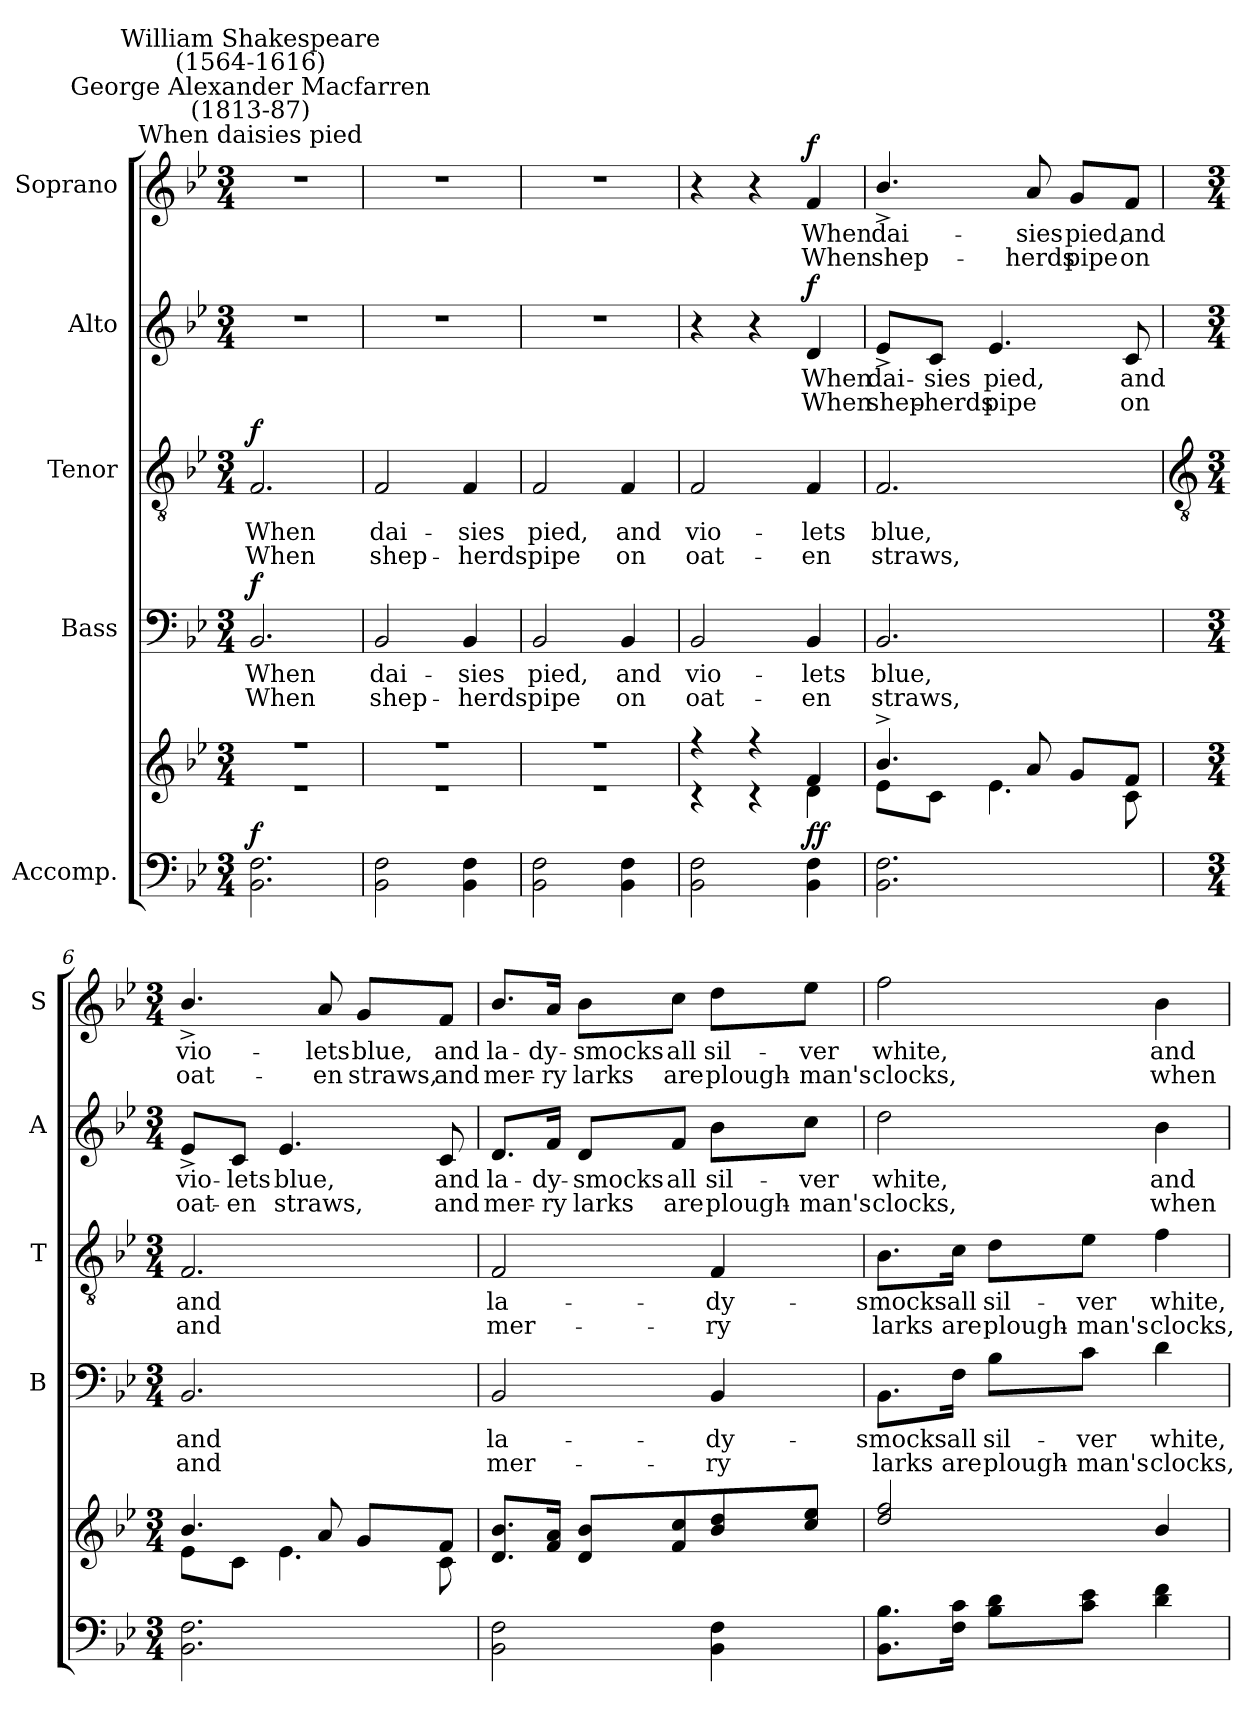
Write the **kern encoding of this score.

**kern	**kern	**dynam	**kern	**text	**text	**dynam	**kern	**text	**text	**dynam	**kern	**text	**text	**dynam	**kern	**text	**text	**dynam
*part5	*part5	*part5	*part4	*part4	*part4	*part4	*part3	*part3	*part3	*part3	*part2	*part2	*part2	*part2	*part1	*part1	*part1	*part1
*staff6	*staff5	*staff5/6	*staff4	*staff4	*staff4	*staff4	*staff3	*staff3	*staff3	*staff3	*staff2	*staff2	*staff2	*staff2	*staff1	*staff1	*staff1	*staff1
*I"Accomp.	*	*	*I"Bass	*	*	*	*I"Tenor	*	*	*	*I"Alto	*	*	*	*I"Soprano	*	*	*
*	*	*	*I'B	*	*	*	*I'T	*	*	*	*I'A	*	*	*	*I'S	*	*	*
*clefF4	*clefG2	*	*clefF4	*	*	*	*clefGv2	*	*	*	*clefG2	*	*	*	*clefG2	*	*	*
*k[b-e-]	*k[b-e-]	*	*k[b-e-]	*	*	*	*k[b-e-]	*	*	*	*k[b-e-]	*	*	*	*k[b-e-]	*	*	*
*B-:	*B-:	*	*B-:	*	*	*	*B-:	*	*	*	*B-:	*	*	*	*B-:	*	*	*
*M3/4	*M3/4	*	*M3/4	*	*	*	*M3/4	*	*	*	*M3/4	*	*	*	*M3/4	*	*	*
*MM80	*MM80	*	*MM80	*	*	*	*MM80	*	*	*	*MM80	*	*	*	*MM80	*	*	*
=1	=1	=1	=1	=1	=1	=1	=1	=1	=1	=1	=1	=1	=1	=1	=1	=1	=1	=1
*	*^	*	*	*	*	*	*	*	*	*	*	*	*	*	*	*	*	*
!	!	!	!	!	!	!	!	!	!	!	!	!	!	!	!	!LO:TX:a:cj:t=When daisies pied	!	!	!
!	!	!	!	!	!	!	!	!	!	!	!	!	!	!	!	!LO:TX:a:cj:t=George Alexander Macfarren\n(1813-87)	!	!	!
!	!	!	!	!	!	!	!	!	!	!	!	!	!	!	!	!LO:TX:a:cj:t=William Shakespeare\n(1564-1616)	!	!	!
!	!LO:N:vis=1	!LO:N:vis=1	!LO:DY:a=2	!	!LO:LY:b	!LO:LY:b	!LO:DY:b	!	!LO:LY:b	!LO:LY:b	!LO:DY:b	!LO:N:vis=1	!	!	!	!LO:N:vis=1	!	!	!
2.BB- 2.F	2.r	2.r	f	2.BB-	When	When	f	2.F	When	When	f	2.r	.	.	.	2.r	.	.	.
=2	=2	=2	=2	=2	=2	=2	=2	=2	=2	=2	=2	=2	=2	=2	=2	=2	=2	=2	=2
!	!LO:N:vis=1	!LO:N:vis=1	!	!	!LO:LY:b	!LO:LY:b	!	!	!LO:LY:b	!LO:LY:b	!	!LO:N:vis=1	!	!	!	!LO:N:vis=1	!	!	!
2BB- 2F	2.r	2.r	.	2BB-	dai-	-shep-	.	2F	dai-	-shep-	.	2.r	.	.	.	2.r	.	.	.
!	!	!	!	!	!LO:LY:b	!LO:LY:b	!	!	!LO:LY:b	!LO:LY:b	!	!	!	!	!	!	!	!	!
4BB- 4F	.	.	.	4BB-	-sies	herds	.	4F	-sies	herds	.	.	.	.	.	.	.	.	.
=3	=3	=3	=3	=3	=3	=3	=3	=3	=3	=3	=3	=3	=3	=3	=3	=3	=3	=3	=3
!	!LO:N:vis=1	!LO:N:vis=1	!	!	!LO:LY:b	!LO:LY:b	!	!	!LO:LY:b	!LO:LY:b	!	!LO:N:vis=1	!	!	!	!LO:N:vis=1	!	!	!
2BB- 2F	2.r	2.r	.	2BB-	pied,	pipe	.	2F	pied,	pipe	.	2.r	.	.	.	2.r	.	.	.
!	!	!	!	!	!LO:LY:b	!LO:LY:b	!	!	!LO:LY:b	!LO:LY:b	!	!	!	!	!	!	!	!	!
4BB- 4F	.	.	.	4BB-	and	on	.	4F	and	on	.	.	.	.	.	.	.	.	.
=4	=4	=4	=4	=4	=4	=4	=4	=4	=4	=4	=4	=4	=4	=4	=4	=4	=4	=4	=4
!	!	!	!	!	!LO:LY:b	!LO:LY:b	!	!	!LO:LY:b	!LO:LY:b	!	!	!	!	!	!	!	!	!
2BB- 2F	4r	4r	.	2BB-	vio-	-oat-	.	2F	vio-	-oat-	.	4r	.	.	.	4r	.	.	.
.	4r	4r	.	.	.	.	.	.	.	.	.	4r	.	.	.	4r	.	.	.
!	!	!	!LO:DY:b	!	!LO:LY:b	!LO:LY:b	!	!	!LO:LY:b	!LO:LY:b	!	!	!LO:LY:b	!LO:LY:b	!	!	!LO:LY:b	!LO:LY:b	!
!	!	!	!LO:DY:n=1:b	!	!	!	!	!	!	!	!	!	!	!	!LO:DY:b	!	!	!	!LO:DY:b
4BB- 4F	4f/	4d\	f f	4BB-	-lets	en	.	4F	-lets	en	.	4d	When	When	f	4f	When	When	f
=5	=5	=5	=5	=5	=5	=5	=5	=5	=5	=5	=5	=5	=5	=5	=5	=5	=5	=5	=5
!	!	!	!	!	!LO:LY:b	!LO:LY:b	!	!	!LO:LY:b	!LO:LY:b	!	!	!LO:LY:b	!LO:LY:b	!	!	!LO:LY:b	!LO:LY:b	!
2.BB- 2.F	4.b-^/	8e-\L	.	2.BB-	blue,	straws,	.	2.F	blue,	straws,	.	8e-^/L	dai-	-shep-	.	4.b-^/	dai-	-shep-	.
!	!	!	!	!	!	!	!	!	!	!	!	!	!LO:LY:b	!LO:LY:b	!	!	!	!	!
.	.	8c\J	.	.	.	.	.	.	.	.	.	8c/J	-sies	herds	.	.	.	.	.
!	!	!	!	!	!	!	!	!	!	!	!	!	!LO:LY:b	!LO:LY:b	!	!	!	!	!
.	.	4.e-\	.	.	.	.	.	.	.	.	.	4.e-	pied,	pipe	.	.	.	.	.
!	!	!	!	!	!	!	!	!	!	!	!	!	!	!	!	!	!LO:LY:b	!LO:LY:b	!
.	8a/	.	.	.	.	.	.	.	.	.	.	.	.	.	.	8a	-sies	herds	.
!	!	!	!	!	!	!	!	!	!	!	!	!	!	!	!	!	!LO:LY:b	!LO:LY:b	!
.	8g/L	.	.	.	.	.	.	.	.	.	.	.	.	.	.	8g/L	pied,	pipe	.
!	!	!	!	!	!	!	!	!	!	!	!	!	!LO:LY:b	!LO:LY:b	!	!	!LO:LY:b	!LO:LY:b	!
.	8f/J	8c\	.	.	.	.	.	.	.	.	.	8c	and	on	.	8f/J	and	on	.
!!LO:LB:g=z
=6	=6	=6	=6	=6	=6	=6	=6	=6	=6	=6	=6	=6	=6	=6	=6	=6	=6	=6	=6
*	*	*	*	*	*	*	*	*clefGv2	*	*	*	*	*	*	*	*	*	*	*
*M3/4	*M3/4	*	*	*M3/4	*	*	*	*M3/4	*	*	*	*M3/4	*	*	*	*M3/4	*	*	*
!	!	!	!	!	!LO:LY:b	!LO:LY:b	!	!	!LO:LY:b	!LO:LY:b	!	!	!LO:LY:b	!LO:LY:b	!	!	!LO:LY:b	!LO:LY:b	!
2.BB- 2.F	4.b-/	8e-\L	.	2.BB-	and	and	.	2.F	and	and	.	8e-^/L	vio-	-oat-	.	4.b-^/	vio-	-oat-	.
!	!	!	!	!	!	!	!	!	!	!	!	!	!LO:LY:b	!LO:LY:b	!	!	!	!	!
.	.	8c\J	.	.	.	.	.	.	.	.	.	8c/J	-lets	en	.	.	.	.	.
!	!	!	!	!	!	!	!	!	!	!	!	!	!LO:LY:b	!LO:LY:b	!	!	!	!	!
.	.	4.e-\	.	.	.	.	.	.	.	.	.	4.e-	blue,	straws,	.	.	.	.	.
!	!	!	!	!	!	!	!	!	!	!	!	!	!	!	!	!	!LO:LY:b	!LO:LY:b	!
.	8a	.	.	.	.	.	.	.	.	.	.	.	.	.	.	8a	-lets	en	.
!	!	!	!	!	!	!	!	!	!	!	!	!	!	!	!	!	!LO:LY:b	!LO:LY:b	!
.	8gL	.	.	.	.	.	.	.	.	.	.	.	.	.	.	8g/L	blue,	straws,	.
!	!	!	!	!	!	!	!	!	!	!	!	!	!LO:LY:b	!LO:LY:b	!	!	!LO:LY:b	!LO:LY:b	!
.	8fJ	8c\	.	.	.	.	.	.	.	.	.	8c	and	and	.	8f/J	and	and	.
=7	=7	=7	=7	=7	=7	=7	=7	=7	=7	=7	=7	=7	=7	=7	=7	=7	=7	=7	=7
!	!	!	!	!	!LO:LY:b	!LO:LY:b	!	!	!LO:LY:b	!LO:LY:b	!	!	!LO:LY:b	!LO:LY:b	!	!	!LO:LY:b	!LO:LY:b	!
2BB- 2F	8.d 8.b-L	2.ryy	.	2BB-	la-	-mer-	.	2F	la-	-mer-	.	8.d/L	la-	-mer-	.	8.b-/L	la-	-mer-	.
!	!	!	!	!	!	!	!	!	!	!	!	!	!LO:LY:b	!LO:LY:b	!	!	!LO:LY:b	!LO:LY:b	!
.	16f 16aJ	.	.	.	.	.	.	.	.	.	.	16f/Jk	-dy-	-ry	.	16a/Jk	-dy-	-ry	.
!	!	!	!	!	!	!	!	!	!	!	!	!	!LO:LY:b	!LO:LY:b	!	!	!LO:LY:b	!LO:LY:b	!
.	8d 8b-L	.	.	.	.	.	.	.	.	.	.	8d/L	smocks	larks	.	8b-\L	smocks	larks	.
!	!	!	!	!	!	!	!	!	!	!	!	!	!LO:LY:b	!LO:LY:b	!	!	!LO:LY:b	!LO:LY:b	!
.	8f 8cc	.	.	.	.	.	.	.	.	.	.	8f/J	all	are	.	8cc\J	all	are	.
!	!	!	!	!	!LO:LY:b	!LO:LY:b	!	!	!LO:LY:b	!LO:LY:b	!	!	!LO:LY:b	!LO:LY:b	!	!	!LO:LY:b	!LO:LY:b	!
4BB- 4F	8b- 8dd	.	.	4BB-	-dy-	-ry	.	4F	-dy-	-ry	.	8b-\L	sil-	-plough-	.	8dd\L	sil-	-plough-	.
!	!	!	!	!	!	!	!	!	!	!	!	!	!LO:LY:b	!LO:LY:b	!	!	!LO:LY:b	!LO:LY:b	!
.	8cc 8ee-J	.	.	.	.	.	.	.	.	.	.	8cc\J	-ver	man's	.	8ee-\J	-ver	man's	.
=8	=8	=8	=8	=8	=8	=8	=8	=8	=8	=8	=8	=8	=8	=8	=8	=8	=8	=8	=8
!	!	!	!	!	!LO:LY:b	!LO:LY:b	!	!	!LO:LY:b	!LO:LY:b	!	!	!LO:LY:b	!LO:LY:b	!	!	!LO:LY:b	!LO:LY:b	!
8.BB- 8.B-L	2dd 2ff	2.ryy	.	8.BB-\L	smocks	larks	.	8.B-\L	smocks	larks	.	2dd	white,	clocks,	.	2ff	white,	clocks,	.
!	!	!	!	!	!LO:LY:b	!LO:LY:b	!	!	!LO:LY:b	!LO:LY:b	!	!	!	!	!	!	!	!	!
16F 16cJ	.	.	.	16F\Jk	all	are	.	16c\Jk	all	are	.	.	.	.	.	.	.	.	.
!	!	!	!	!	!LO:LY:b	!LO:LY:b	!	!	!LO:LY:b	!LO:LY:b	!	!	!	!	!	!	!	!	!
8B- 8dL	.	.	.	8B-\L	sil-	-plough-	.	8d\L	sil-	-plough-	.	.	.	.	.	.	.	.	.
!	!	!	!	!	!LO:LY:b	!LO:LY:b	!	!	!LO:LY:b	!LO:LY:b	!	!	!	!	!	!	!	!	!
8c 8e-J	.	.	.	8c\J	-ver	man's	.	8e-\J	-ver	man's	.	.	.	.	.	.	.	.	.
!	!	!	!	!	!LO:LY:b	!LO:LY:b	!	!	!LO:LY:b	!LO:LY:b	!	!	!LO:LY:b	!LO:LY:b	!	!	!LO:LY:b	!LO:LY:b	!
4d 4f	4b-	.	.	4d	white,	clocks,	.	4f	white,	clocks,	.	4b-	and	when	.	4b-	and	when	.
*	*v	*v	*	*	*	*	*	*	*	*	*	*	*	*	*	*	*	*	*
=	=	=	=	=	=	=	=	=	=	=	=	=	=	=	=	=	=	=
*-	*-	*-	*-	*-	*-	*-	*-	*-	*-	*-	*-	*-	*-	*-	*-	*-	*-	*-
